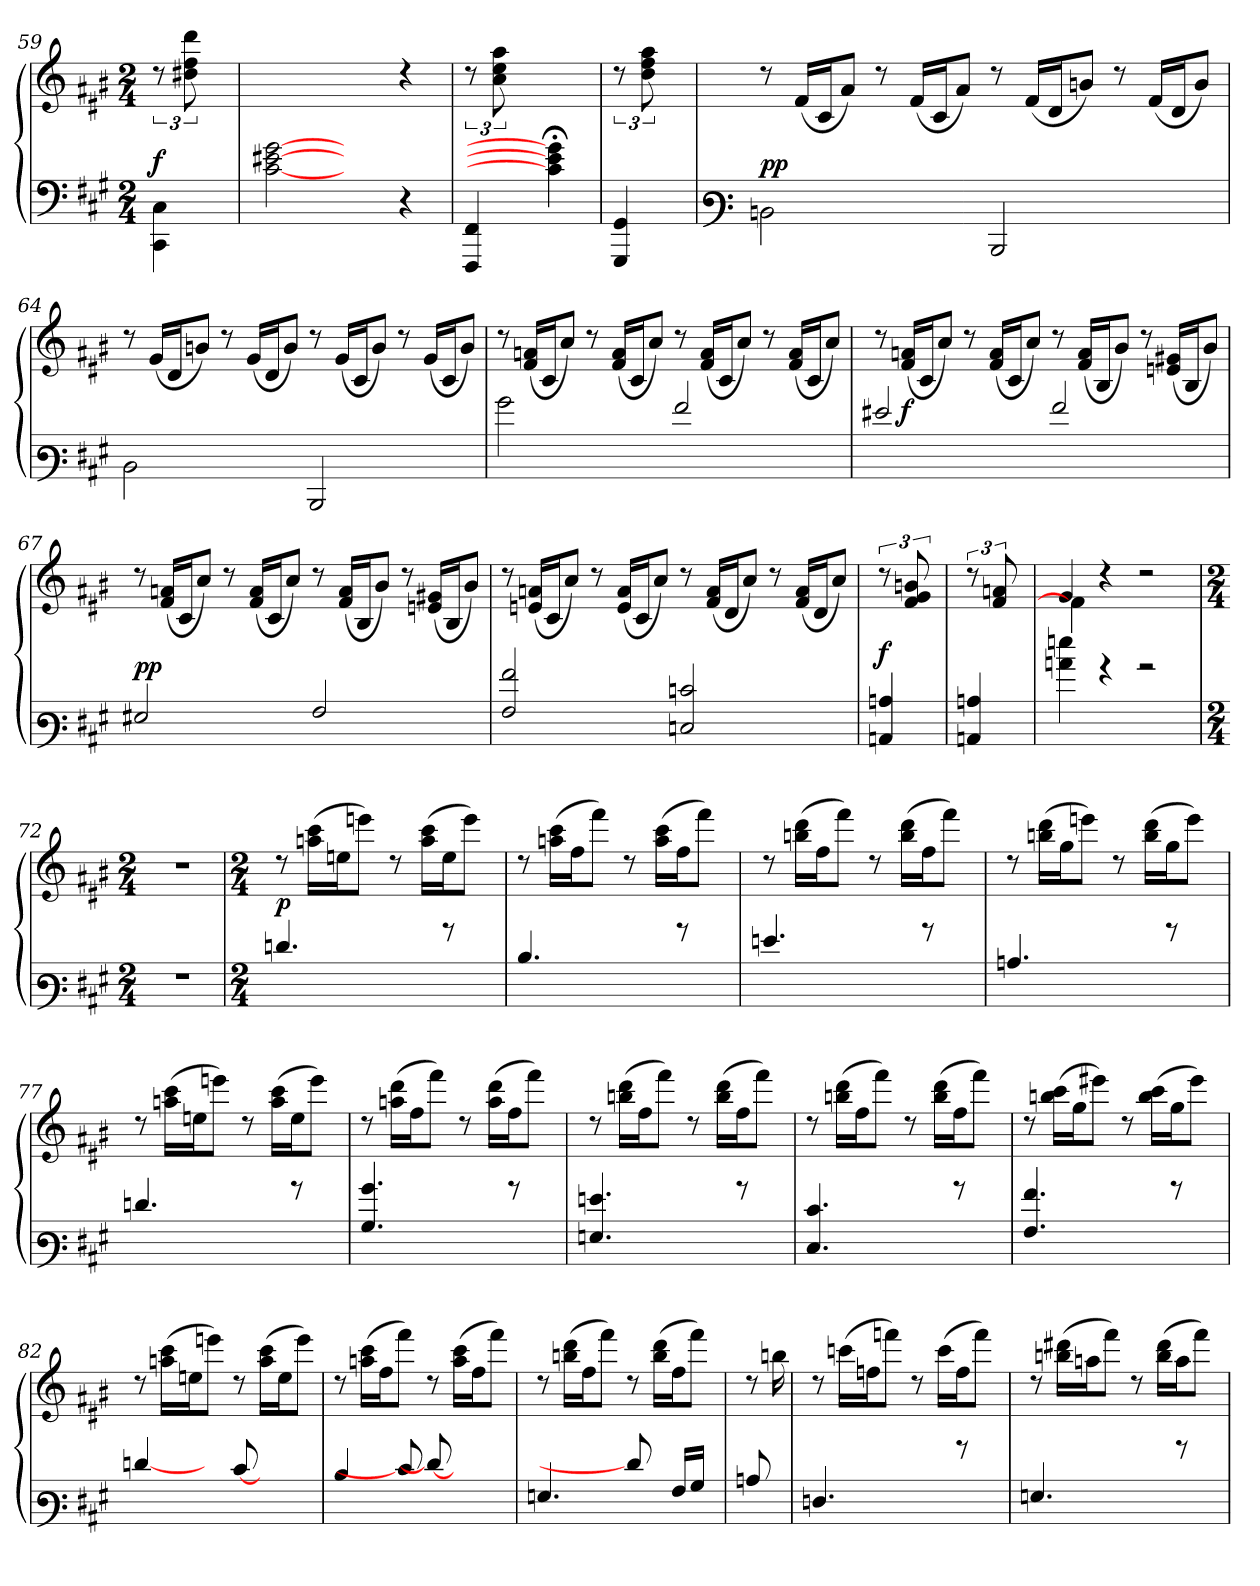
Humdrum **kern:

**kern	**kern	**dynam
*part1	*part1	*part1
*staff2	*staff1	*staff1/2
*clefF4	*clefG3	*
*k[f#c#g#]	*k[f#c#g#]	*
*M2/4	*M2/4	*
=59	=59	=59
!	!	!LO:DY:a=2
4CC#\ 4C#\	12rb	f
.	12b#X\ 12dd\ 12bb\L	.
.	12ryy	.
=60	=60	=60
[2c#\ [2e#X\ [2g#\	2.ryy	.
4ryy	.	.
4r	4rb	.
!!LO:LB:g=z
=61	=61	=61
4FFF#/ 4FF#/	12rb	.
.	12a\ 12cc#\ 12ff#\L	.
.	3ryy	.
4c#\];< 4e#\];< 4g#\];<	.	.
=62	=62	=62
4GGG#/ 4GG#/	12rb	.
.	12b\ 12dd\ 12ff#\L	.
.	12ryy	.
!!LO:LB:g=z
=63	=63	=63
*clefF3	*	*
!	!	!LO:DY:a=2
2Dn\	8rb	pp
.	(<16d/LL	.
.	16A/J	.
.	8f#/J)	.
.	8rb	.
4ryy	(<16d/LL	.
.	16A/J	.
.	8f#/J)	.
2DD/	8rb	.
.	(<16d/LL	.
.	16B/J	.
.	8gn/J)	.
.	8rb	.
4ryy	(<16d/LL	.
.	16B/J	.
.	8g/J)	.
=64	=64	=64
2D\	8rb	.
.	(<16e/LL	.
.	16B/J	.
.	8gn/J)	.
.	8rb	.
4ryy	(<16e/LL	.
.	16B/J	.
.	8g/J)	.
2DD/	8rb	.
.	(<16e/LL	.
.	16A/J	.
.	8g/J)	.
.	8rb	.
4ryy	(<16e/LL	.
.	16A/J	.
.	8g/J)	.
!!LO:PB:g=z
=65	=65	=65
2b\	8rb	.
.	(<16d/ 16f/LL	.
.	16A/J	.
.	8a/J)	.
.	8rb	.
4ryy	(<16d/ 16f/LL	.
.	16A/J	.
.	8a/J)	.
2a/	8rb	.
.	(<16d/ 16f/LL	.
.	16A/J	.
.	8a/J)	.
.	8rb	.
4ryy	(<16d/ 16f/LL	.
.	16A/J	.
.	8a/J)	.
=66	=66	=66
2g#X/	8rb	.
!	!	!LO:DY:b
.	(<16d/ 16f/LL	f
.	16A/J	.
.	8a/J)	.
.	8rb	.
4ryy	(<16d/ 16f/LL	.
.	16A/J	.
.	8a/J)	.
2a/	8rb	.
.	(<16d/ 16f/LL	.
.	16G#/J	.
.	8g#/J)	.
.	8rb	.
4ryy	(<16c/ 16e#X/LL	.
.	16G#/J	.
.	8g#/J)	.
!!LO:LB:g=z
=67	=67	=67
!	!	!LO:DY:a=2
2G#X/	8rb	pp
.	(<16d/ 16f/LL	.
.	16A/J	.
.	8a/J)	.
.	8rb	.
4ryy	(<16d/ 16f/LL	.
.	16A/J	.
.	8a/J)	.
2A/	8rb	.
.	(<16d/ 16f/LL	.
.	16G#/J	.
.	8g#/J)	.
.	8rb	.
4ryy	(<16c/ 16e#X/LL	.
.	16G#/J	.
.	8g#/J)	.
=68	=68	=68
2A/ 2a/	8rb	.
.	(<16c/ 16f/LL	.
.	16A/J	.
.	8a/J)	.
.	8rb	.
4ryy	(<16c/ 16f/LL	.
.	16A/J	.
.	8a/J)	.
2En/ 2en/	8rb	.
.	(<16d/ 16f/LL	.
.	16B/J	.
.	8a/J)	.
.	8rb	.
4ryy	(<16d/ 16f/LL	.
.	16B/J	.
.	8a/J)	.
!!LO:LB:g=z
=69	=69	=69
!	!	!LO:DY:a=2
4C/ 4c/	12rb	f
.	12d/ 12e/ 12g/L	.
.	12ryy	.
=70	=70	=70
4C/ 4c/	12rb	.
.	12d/ 12f/L	.
.	12ryy	.
=71	=71	=71
*	*^	*
4cc\ 4gg\	(4e/	4d\]	.
4rb	4rb	2.ryy	.
2rcc	2rcc	.	.
*	*v	*v	*
=72	=72	=72
*M2/4	*M2/4	*
2r	2r	.
!!LO:LB:g=z
=73	=73	=73
*M2/4	*M2/4	*
!	!	!LO:DY:a=2
4.f/	8rb	p
.	(>16ff\ 16aa\LL	.
.	16cc\J	.
.	8ccc\J)	.
8.ryy	8rb	.
.	(>16ff\ 16aa\LL	.
8rb	16cc\J	.
.	8ccc\J)	.
16ryy	.	.
=74	=74	=74
4.d/	8rb	.
.	(>16ff\ 16aa\LL	.
.	16dd\J	.
.	8ddd\J)	.
8.ryy	8rb	.
.	(>16ff\ 16aa\LL	.
8rb	16dd\J	.
.	8ddd\J)	.
16ryy	.	.
=75	=75	=75
4.g/	8rb	.
.	(>16gg\ 16bb\LL	.
.	16dd\J	.
.	8ddd\J)	.
8.ryy	8rb	.
.	(>16gg\ 16bb\LL	.
8rb	16dd\J	.
.	8ddd\J)	.
16ryy	.	.
=76	=76	=76
4.c/	8rb	.
.	(>16gg\ 16bb\LL	.
.	16ee\J	.
.	8ccc\J)	.
8.ryy	8rb	.
.	(>16gg\ 16bb\LL	.
8rb	16ee\J	.
.	8ccc\J)	.
16ryy	.	.
!!LO:LB:g=z
=77	=77	=77
4.f/	8rb	.
.	(>16ff\ 16aa\LL	.
.	16cc\J	.
.	8ccc\J)	.
8.ryy	8rb	.
.	(>16ff\ 16aa\LL	.
8rb	16cc\J	.
.	8ccc\J)	.
16ryy	.	.
=78	=78	=78
4.B/ 4.b/	8rb	.
.	(>16ff\ 16bb\LL	.
.	16dd\J	.
.	8ddd\J)	.
8.ryy	8rb	.
.	(>16ff\ 16bb\LL	.
8rb	16dd\J	.
.	8ddd\J)	.
16ryy	.	.
=79	=79	=79
4.G/ 4.g/	8rb	.
.	(>16gg\ 16bb\LL	.
.	16dd\J	.
.	8ddd\J)	.
8.ryy	8rb	.
.	(>16gg\ 16bb\LL	.
8rb	16dd\J	.
.	8ddd\J)	.
16ryy	.	.
=80	=80	=80
4.E/ 4.e/	8rb	.
.	(>16gg\ 16bb\LL	.
.	16dd\J	.
.	8ddd\J)	.
8.ryy	8rb	.
.	(>16gg\ 16bb\LL	.
8rb	16dd\J	.
.	8ddd\J)	.
16ryy	.	.
!!LO:LB:g=z
=81	=81	=81
4.A/ 4.a/	8rb	.
.	(>16gg\ 16aa\LL	.
.	16ee\J	.
.	8ccc#X\J)	.
8.ryy	8rb	.
.	(>16gg\ 16aa\LL	.
8rb	16ee\J	.
.	8ccc#\J)	.
16ryy	.	.
=82	=82	=82
[<4f/	8rb	.
.	(>16ff\ 16aa\LL	.
.	16cc\J	.
8ryy	8ccc\J)	.
[8e/	8rb	.
4ryy	(>16ff\ 16aa\LL	.
.	16cc\J	.
.	8ccc\J)	.
=83	=83	=83
4d/	8rb	.
.	(>16ff\ 16aa\LL	.
.	16dd\J	.
8e/]	8ddd\J)	.
8f/_	8rb	.
4ryy	(>16ff\ 16aa\LL	.
.	16dd\J	.
.	8ddd\J)	.
=84	=84	=84
4.G/	8rb	.
.	(>16gg\ 16bb\LL	.
.	16dd\J	.
.	8ddd\J)	.
8f/]	8rb	.
16ryy	(>16gg\ 16bb\LL	.
16A/LL	16dd\J	.
16B/JJ	8ddd\J)	.
16ryy	.	.
!!LO:LB:g=z
=85	=85	=85
8c/L	8rb	.
16ryy	16gg\LL	.
=86	=86	=86
4.F/	8rb	.
.	(>16aan\LL	.
.	16ddn\J	.
.	8dddn\J)	.
8.ryy	8rb	.
.	(>16aa\LL	.
8rb	16dd\J	.
.	8ddd\J)	.
16ryy	.	.
=87	=87	=87
4.G/	8rb	.
.	(>16gg\ 16bb#X\LL	.
.	16ff\J	.
.	8ddd\J)	.
8.ryy	8rb	.
.	(>16gg\ 16bb#\LL	.
8rb	16ff\J	.
.	8ddd\J)	.
16ryy	.	.
=	=	=
*-	*-	*-
